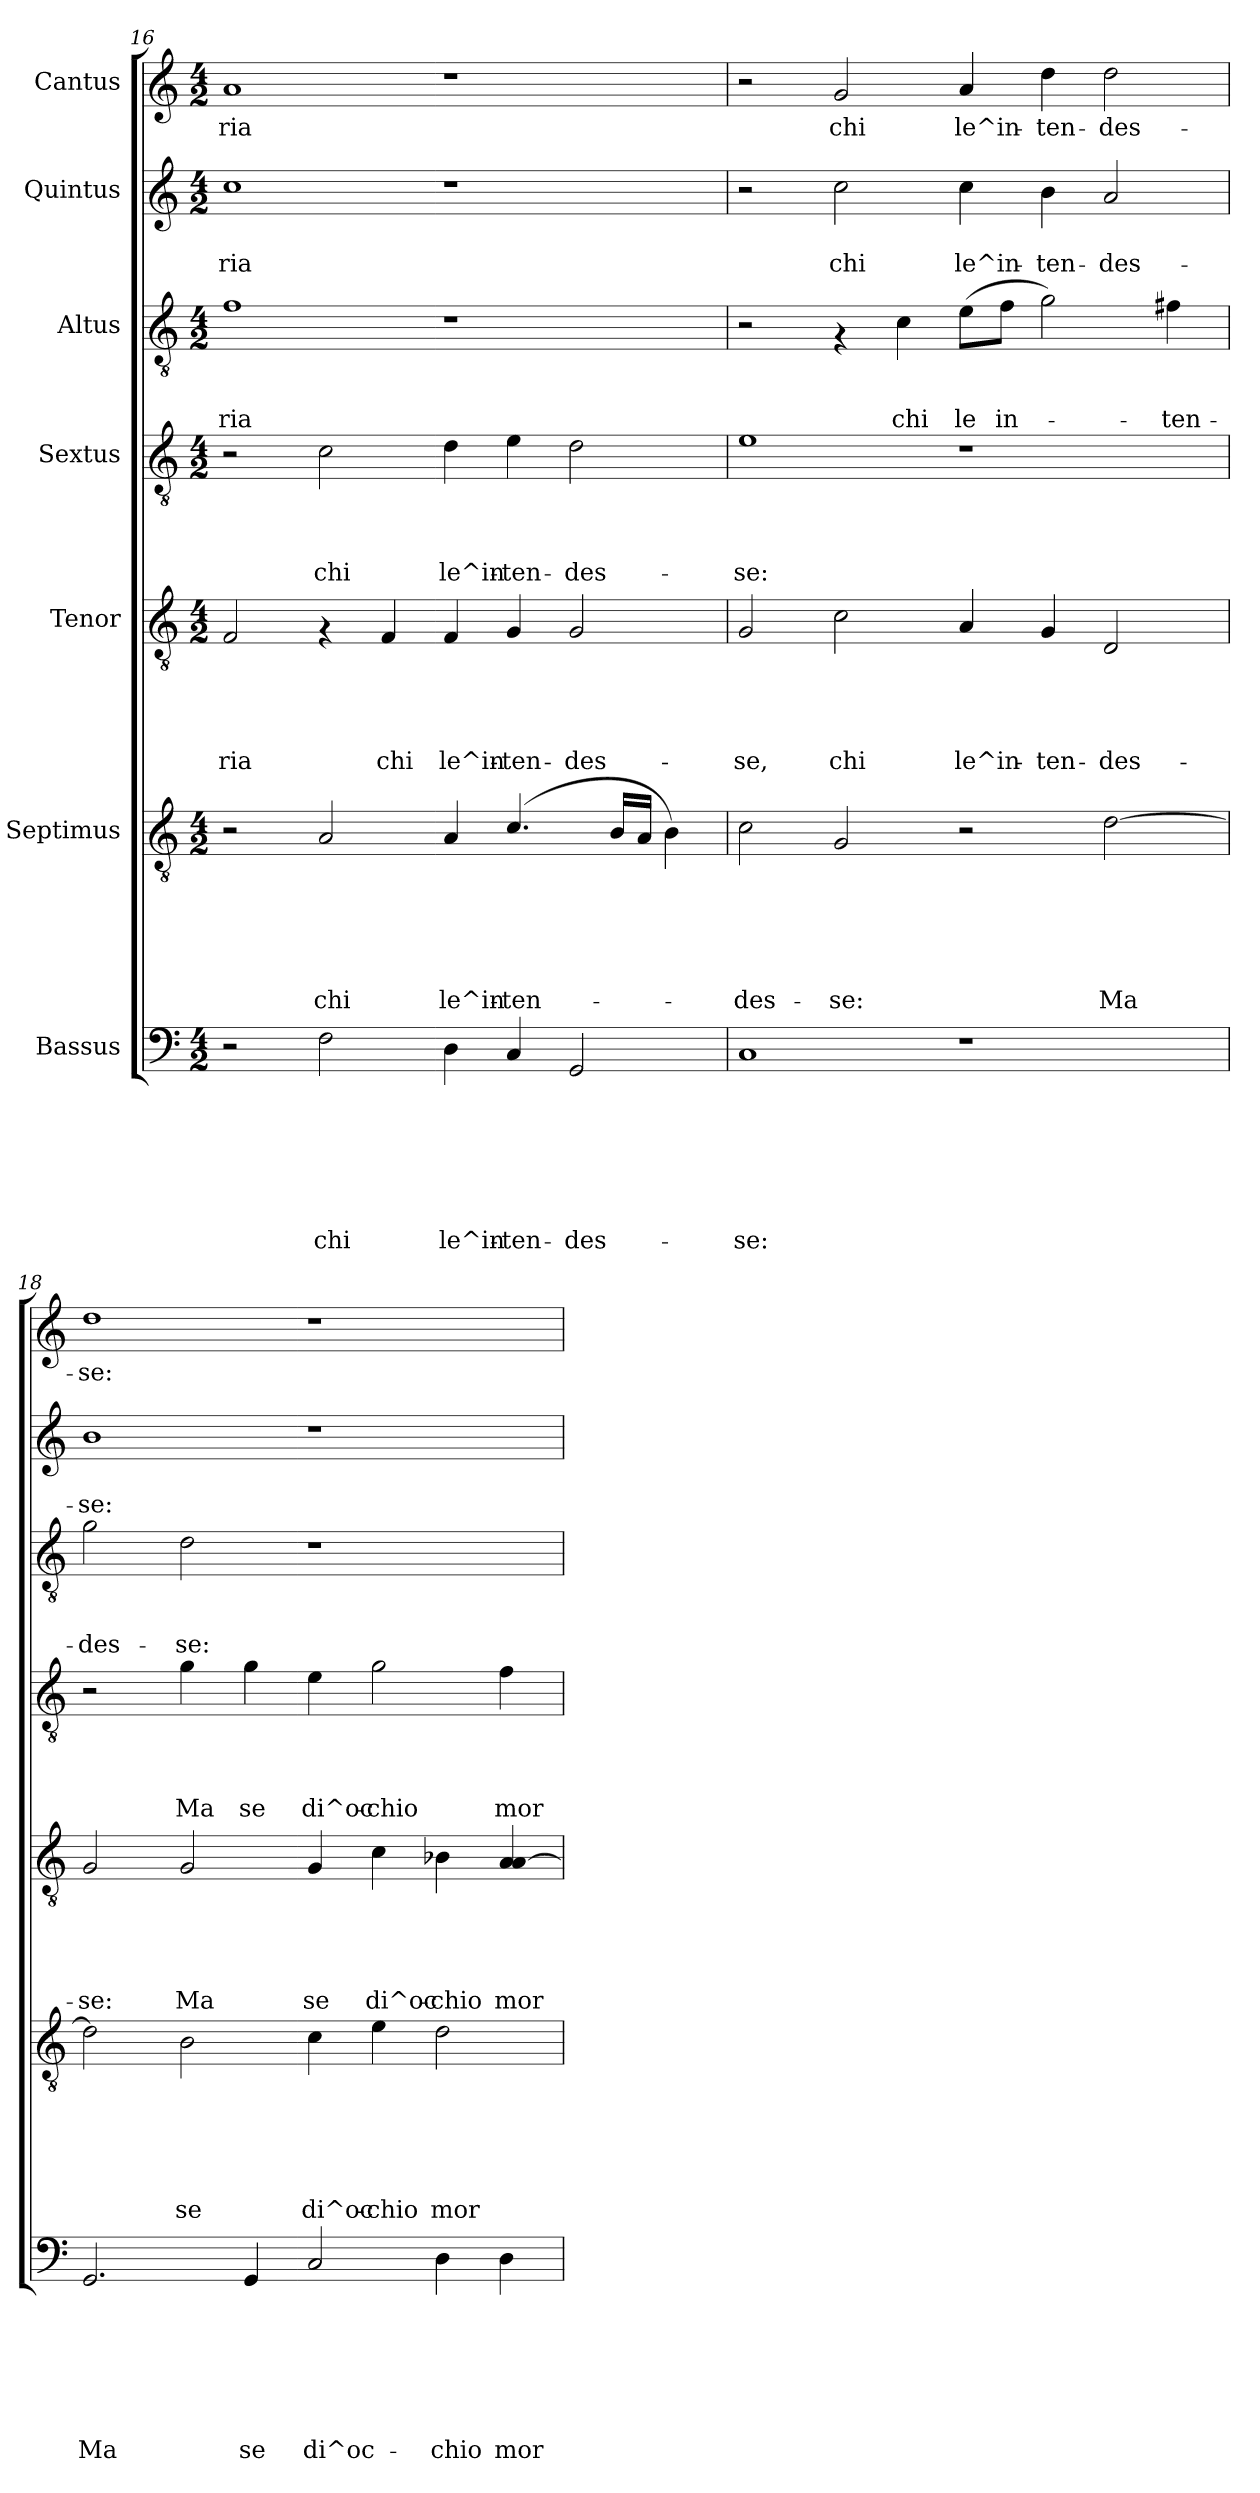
**kern	**text	**text	**text	**text	**text	**text	**text	**kern	**text	**text	**text	**text	**text	**text	**kern	**text	**text	**text	**text	**text	**kern	**text	**text	**text	**text	**kern	**text	**text	**text	**kern	**text	**text	**kern	**text
*part7	*part7	*part7	*part7	*part7	*part7	*part7	*part7	*part6	*part6	*part6	*part6	*part6	*part6	*part6	*part5	*part5	*part5	*part5	*part5	*part5	*part4	*part4	*part4	*part4	*part4	*part3	*part3	*part3	*part3	*part2	*part2	*part2	*part1	*part1
*staff7	*staff7	*staff7	*staff7	*staff7	*staff7	*staff7	*staff7	*staff6	*staff6	*staff6	*staff6	*staff6	*staff6	*staff6	*staff5	*staff5	*staff5	*staff5	*staff5	*staff5	*staff4	*staff4	*staff4	*staff4	*staff4	*staff3	*staff3	*staff3	*staff3	*staff2	*staff2	*staff2	*staff1	*staff1
*I"Bassus	*	*	*	*	*	*	*	*I"Septimus	*	*	*	*	*	*	*I"Tenor	*	*	*	*	*	*I"Sextus	*	*	*	*	*I"Altus	*	*	*	*I"Quintus	*	*	*I"Cantus	*
*clefF4	*	*	*	*	*	*	*	*clefGv2	*	*	*	*	*	*	*clefGv2	*	*	*	*	*	*clefGv2	*	*	*	*	*clefGv2	*	*	*	*clefG2	*	*	*clefG2	*
*k[]	*	*	*	*	*	*	*	*k[]	*	*	*	*	*	*	*k[]	*	*	*	*	*	*k[]	*	*	*	*	*k[]	*	*	*	*k[]	*	*	*k[]	*
*C:	*	*	*	*	*	*	*	*C:	*	*	*	*	*	*	*C:	*	*	*	*	*	*C:	*	*	*	*	*C:	*	*	*	*C:	*	*	*C:	*
*M4/2	*	*	*	*	*	*	*	*M4/2	*	*	*	*	*	*	*M4/2	*	*	*	*	*	*M4/2	*	*	*	*	*M4/2	*	*	*	*M4/2	*	*	*M4/2	*
=16	=16	=16	=16	=16	=16	=16	=16	=16	=16	=16	=16	=16	=16	=16	=16	=16	=16	=16	=16	=16	=16	=16	=16	=16	=16	=16	=16	=16	=16	=16	=16	=16	=16	=16
!	!	!	!	!	!	!	!	!	!	!	!	!	!	!	!	!	!	!	!	!LO:LY:b:rj	!	!	!	!	!	!	!	!	!LO:LY:b:rj	!	!	!LO:LY:b:rj	!	!LO:LY:b:rj
2r	.	.	.	.	.	.	.	2r	.	.	.	.	.	.	2F/	.	.	.	.	-ria	2r	.	.	.	.	1f	.	.	-ria	1cc	.	-ria	1a	-ria
!	!	!	!	!	!	!	!LO:LY:b:rj	!	!	!	!	!	!	!LO:LY:b:rj	!	!	!	!	!	!	!	!	!	!	!LO:LY:b:rj	!	!	!	!	!	!	!	!	!
2F\	.	.	.	.	.	.	chi	2A/	.	.	.	.	.	chi	4rF	.	.	.	.	.	2c\	.	.	.	chi	.	.	.	.	.	.	.	.	.
!	!	!	!	!	!	!	!	!	!	!	!	!	!	!	!	!	!	!	!	!LO:LY:b:rj	!	!	!	!	!	!	!	!	!	!	!	!	!	!
.	.	.	.	.	.	.	.	.	.	.	.	.	.	.	4F/	.	.	.	.	chi	.	.	.	.	.	.	.	.	.	.	.	.	.	.
!	!	!	!	!	!	!	!LO:LY:b:rj	!	!	!	!	!	!	!LO:LY:b:rj	!	!	!	!	!	!LO:LY:b:rj	!	!	!	!	!LO:LY:b:rj	!	!	!	!	!	!	!	!	!
4D\	.	.	.	.	.	.	le^in-	4A/	.	.	.	.	.	le^in-	4F/	.	.	.	.	le^in-	4d\	.	.	.	le^in-	1r	.	.	.	1r	.	.	1r	.
!	!	!	!	!	!	!	!LO:LY:b:rj	!	!	!	!	!	!	!LO:LY:b:rj	!	!	!	!	!	!LO:LY:b:rj	!	!	!	!	!LO:LY:b:rj	!	!	!	!	!	!	!	!	!
4C/	.	.	.	.	.	.	-ten-	(<4.c/	.	.	.	.	.	-ten-	4G/	.	.	.	.	-ten-	4e\	.	.	.	-ten-	.	.	.	.	.	.	.	.	.
!	!	!	!	!	!	!	!LO:LY:b:rj	!	!	!	!	!	!	!	!	!	!	!	!	!LO:LY:b:rj	!	!	!	!	!LO:LY:b:rj	!	!	!	!	!	!	!	!	!
2GG/	.	.	.	.	.	.	-des-	.	.	.	.	.	.	.	2G/	.	.	.	.	-des-	2d\	.	.	.	-des-	.	.	.	.	.	.	.	.	.
.	.	.	.	.	.	.	.	16B/LL	.	.	.	.	.	.	.	.	.	.	.	.	.	.	.	.	.	.	.	.	.	.	.	.	.	.
.	.	.	.	.	.	.	.	16A/JJ	.	.	.	.	.	.	.	.	.	.	.	.	.	.	.	.	.	.	.	.	.	.	.	.	.	.
.	.	.	.	.	.	.	.	4B\)	.	.	.	.	.	.	.	.	.	.	.	.	.	.	.	.	.	.	.	.	.	.	.	.	.	.
=17	=17	=17	=17	=17	=17	=17	=17	=17	=17	=17	=17	=17	=17	=17	=17	=17	=17	=17	=17	=17	=17	=17	=17	=17	=17	=17	=17	=17	=17	=17	=17	=17	=17	=17
!	!	!	!	!	!	!	!LO:LY:b:rj	!	!	!	!	!	!	!LO:LY:b:rj	!	!	!	!	!	!LO:LY:b:rj	!	!	!	!	!LO:LY:b:rj	!	!	!	!	!	!	!	!	!
1C	.	.	.	.	.	.	-se:	2c\	.	.	.	.	.	-des-	2G/	.	.	.	.	-se,	1e	.	.	.	-se:	2r	.	.	.	2r	.	.	2r	.
!	!	!	!	!	!	!	!	!	!	!	!	!	!	!LO:LY:b:rj	!	!	!	!	!	!LO:LY:b:rj	!	!	!	!	!	!	!	!	!	!	!	!LO:LY:b:rj	!	!LO:LY:b:rj
.	.	.	.	.	.	.	.	2G/	.	.	.	.	.	-se:	2c\	.	.	.	.	chi	.	.	.	.	.	4rF	.	.	.	2cc\	.	chi	2g/	chi
!	!	!	!	!	!	!	!	!	!	!	!	!	!	!	!	!	!	!	!	!	!	!	!	!	!	!	!	!	!LO:LY:b:rj	!	!	!	!	!
.	.	.	.	.	.	.	.	.	.	.	.	.	.	.	.	.	.	.	.	.	.	.	.	.	.	4c\	.	.	chi	.	.	.	.	.
!	!	!	!	!	!	!	!	!	!	!	!	!	!	!	!	!	!	!	!	!LO:LY:b:rj	!	!	!	!	!	!	!	!	!LO:LY:b:rj	!	!	!LO:LY:b:rj	!	!LO:LY:b:rj
1r	.	.	.	.	.	.	.	2r	.	.	.	.	.	.	4A/	.	.	.	.	le^in-	1r	.	.	.	.	(>8e\L	.	.	le	4cc\	.	le^in-	4a/	le^in-
!	!	!	!	!	!	!	!	!	!	!	!	!	!	!	!	!	!	!	!	!	!	!	!	!	!	!	!	!	!LO:LY:b:rj	!	!	!	!	!
.	.	.	.	.	.	.	.	.	.	.	.	.	.	.	.	.	.	.	.	.	.	.	.	.	.	8f\J	.	.	in-	.	.	.	.	.
!	!	!	!	!	!	!	!	!	!	!	!	!	!	!	!	!	!	!	!	!LO:LY:b:rj	!	!	!	!	!	!	!	!	!	!	!	!LO:LY:b:rj	!	!LO:LY:b:rj
.	.	.	.	.	.	.	.	.	.	.	.	.	.	.	4G/	.	.	.	.	-ten-	.	.	.	.	.	2g\)	.	.	.	4b\	.	-ten-	4dd\	-ten-
!	!	!	!	!	!	!	!	!	!	!	!	!	!	!LO:LY:b:rj	!	!	!	!	!	!LO:LY:b:rj	!	!	!	!	!	!	!	!	!	!	!	!LO:LY:b:rj	!	!LO:LY:b:rj
.	.	.	.	.	.	.	.	[<2d\	.	.	.	.	.	Ma	2D/	.	.	.	.	-des-	.	.	.	.	.	.	.	.	.	2a/	.	-des-	2dd\	-des-
!	!	!	!	!	!	!	!	!	!	!	!	!	!	!	!	!	!	!	!	!	!	!	!	!	!	!	!	!	!LO:LY:b:rj	!	!	!	!	!
.	.	.	.	.	.	.	.	.	.	.	.	.	.	.	.	.	.	.	.	.	.	.	.	.	.	4f#X\	.	.	-ten-	.	.	.	.	.
!!LO:PB:g=z
=18	=18	=18	=18	=18	=18	=18	=18	=18	=18	=18	=18	=18	=18	=18	=18	=18	=18	=18	=18	=18	=18	=18	=18	=18	=18	=18	=18	=18	=18	=18	=18	=18	=18	=18
!	!	!	!	!	!	!	!LO:LY:b:rj	!	!	!	!	!	!	!	!	!	!	!	!	!LO:LY:b:rj	!	!	!	!	!	!	!	!	!LO:LY:b:rj	!	!	!LO:LY:b:rj	!	!LO:LY:b:rj
2.GG/	.	.	.	.	.	.	Ma	2d\]	.	.	.	.	.	.	2G/	.	.	.	.	-se:	2r	.	.	.	.	2g\	.	.	-des-	1b	.	-se:	1dd	-se:
!	!	!	!	!	!	!	!	!	!	!	!	!	!	!LO:LY:b:rj	!	!	!	!	!	!LO:LY:b:rj	!	!	!	!	!LO:LY:b:rj	!	!	!	!LO:LY:b:rj	!	!	!	!	!
.	.	.	.	.	.	.	.	2B\	.	.	.	.	.	se	2G/	.	.	.	.	Ma	4g\	.	.	.	Ma	2d\	.	.	-se:	.	.	.	.	.
!	!	!	!	!	!	!	!LO:LY:b:rj	!	!	!	!	!	!	!	!	!	!	!	!	!	!	!	!	!	!LO:LY:b:rj	!	!	!	!	!	!	!	!	!
4GG/	.	.	.	.	.	.	se	.	.	.	.	.	.	.	.	.	.	.	.	.	4g\	.	.	.	se	.	.	.	.	.	.	.	.	.
!	!	!	!	!	!	!	!LO:LY:b:rj	!	!	!	!	!	!	!LO:LY:b:rj	!	!	!	!	!	!LO:LY:b:rj	!	!	!	!	!LO:LY:b:rj	!	!	!	!	!	!	!	!	!
2C/	.	.	.	.	.	.	di^oc-	4c\	.	.	.	.	.	di^oc-	4G/	.	.	.	.	se	4e\	.	.	.	di^oc-	1r	.	.	.	1r	.	.	1r	.
!	!	!	!	!	!	!	!	!	!	!	!	!	!	!LO:LY:b:rj	!	!	!	!	!	!LO:LY:b:rj	!	!	!	!	!LO:LY:b:rj	!	!	!	!	!	!	!	!	!
.	.	.	.	.	.	.	.	4e\	.	.	.	.	.	-chio	4c\	.	.	.	.	di^oc-	2g\	.	.	.	-chio	.	.	.	.	.	.	.	.	.
!	!	!	!	!	!	!	!LO:LY:b:rj	!	!	!	!	!	!	!LO:LY:b:rj	!	!	!	!	!	!LO:LY:b:rj	!	!	!	!	!	!	!	!	!	!	!	!	!	!
4D\	.	.	.	.	.	.	-chio	2d\	.	.	.	.	.	mor-	4B-X\	.	.	.	.	-chio	.	.	.	.	.	.	.	.	.	.	.	.	.	.
!	!	!	!	!	!	!	!LO:LY:b:rj	!	!	!	!	!	!	!	!	!	!	!	!	!LO:LY:b:rj	!	!	!	!	!LO:LY:b:rj	!	!	!	!	!	!	!	!	!
4D\	.	.	.	.	.	.	mor-	.	.	.	.	.	.	.	4A/ [<4A/	.	.	.	.	mor-	4f\	.	.	.	mor-	.	.	.	.	.	.	.	.	.
=	=	=	=	=	=	=	=	=	=	=	=	=	=	=	=	=	=	=	=	=	=	=	=	=	=	=	=	=	=	=	=	=	=	=
*-	*-	*-	*-	*-	*-	*-	*-	*-	*-	*-	*-	*-	*-	*-	*-	*-	*-	*-	*-	*-	*-	*-	*-	*-	*-	*-	*-	*-	*-	*-	*-	*-	*-	*-
